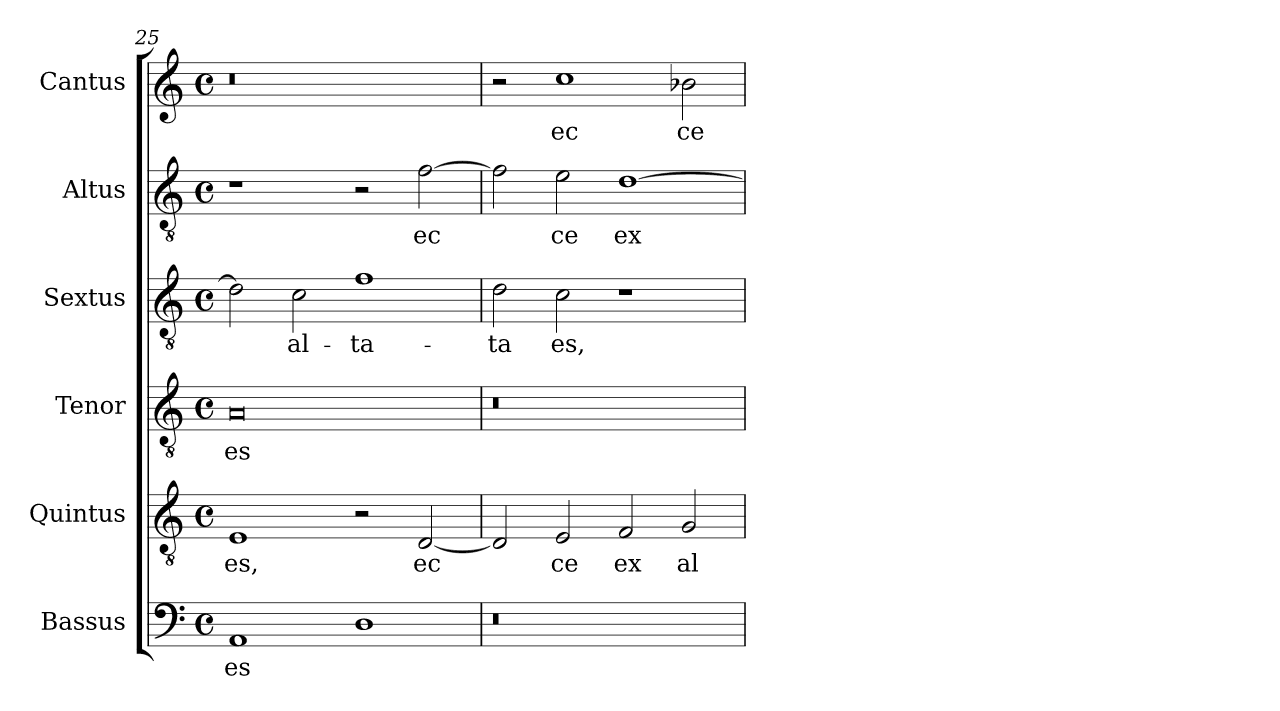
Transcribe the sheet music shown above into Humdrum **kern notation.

**kern	**text	**kern	**text	**kern	**text	**kern	**text	**kern	**text	**kern	**text
*part6	*part6	*part5	*part5	*part4	*part4	*part3	*part3	*part2	*part2	*part1	*part1
*staff6	*staff6	*staff5	*staff5	*staff4	*staff4	*staff3	*staff3	*staff2	*staff2	*staff1	*staff1
*I"Bassus	*	*I"Quintus	*	*I"Tenor	*	*I"Sextus	*	*I"Altus	*	*I"Cantus	*
*clefF4	*	*clefGv2	*	*clefGv2	*	*clefGv2	*	*clefGv2	*	*clefG2	*
*M4/4	*	*M4/4	*	*M4/4	*	*M4/4	*	*M4/4	*	*M4/4	*
*met(c)	*	*met(c)	*	*met(c)	*	*met(c)	*	*met(c)	*	*met(c)	*
=25	=25	=25	=25	=25	=25	=25	=25	=25	=25	=25	=25
!	!LO:LY:b:cj	!	!LO:LY:b:cj	!	!LO:LY:b:cj	!	!	!	!	!	!
1AA	es	1E	es,	0A	es	2d\]	.	1r	.	0r	.
!	!	!	!	!	!	!	!LO:LY:b:cj	!	!	!	!
.	.	.	.	.	.	2c\	-al-	.	.	.	.
!	!	!	!	!	!	!	!LO:LY:b:cj	!	!	!	!
1D	.	2r	.	.	.	1f	-ta-	2r	.	.	.
!	!	!	!LO:LY:b:cj	!	!	!	!	!	!LO:LY:b:cj	!	!
.	.	[<2D/	ec	.	.	.	.	[>2f\	ec	.	.
=26	=26	=26	=26	=26	=26	=26	=26	=26	=26	=26	=26
!	!	!	!	!	!	!	!LO:LY:b:cj	!	!	!	!
0r	.	2D/]	.	0r	.	2d\	-ta	2f\]	.	2r	.
!	!	!	!LO:LY:b:cj	!	!	!	!LO:LY:b:cj	!	!LO:LY:b:cj	!	!LO:LY:b:cj
.	.	2E/	ce	.	.	2c\	es,	2e\	ce	1cc	ec
!	!	!	!LO:LY:b:cj	!	!	!	!	!	!LO:LY:b:cj	!	!
.	.	2F/	ex	.	.	1r	.	[>1d	ex	.	.
!	!	!	!LO:LY:b:cj	!	!	!	!	!	!	!	!LO:LY:b:cj
.	.	2G/	al	.	.	.	.	.	.	2b-X\	ce
=	=	=	=	=	=	=	=	=	=	=	=
*-	*-	*-	*-	*-	*-	*-	*-	*-	*-	*-	*-
